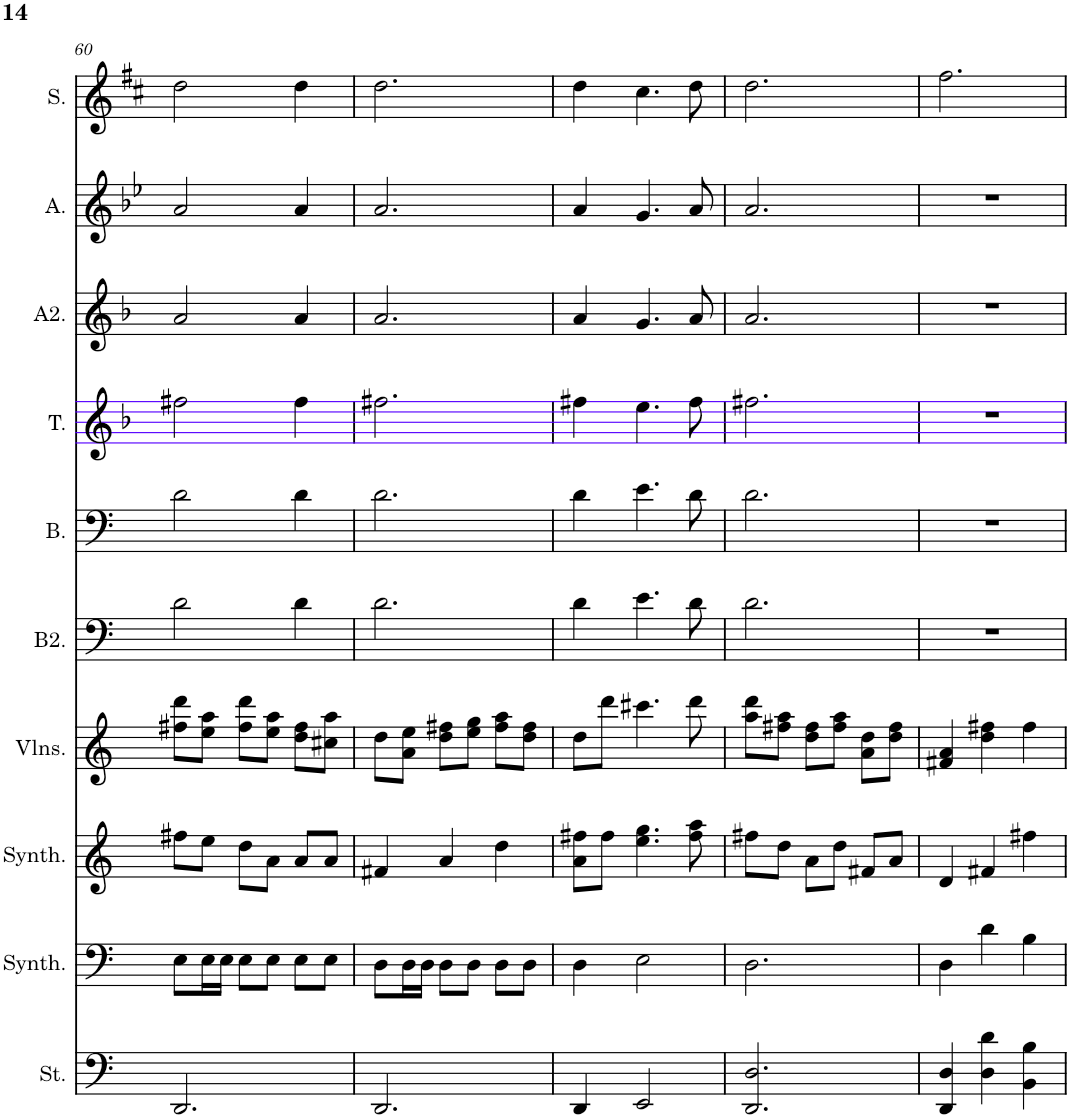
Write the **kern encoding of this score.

**kern	**kern	**kern	**kern	**kern	**kern	**kern	**kern	**kern	**kern
*part10	*part9	*part8	*part7	*part6	*part5	*part4	*part3	*part2	*part1
*staff10	*staff9	*staff8	*staff7	*staff6	*staff5	*staff4	*staff3	*staff2	*staff1
*I"Cordes, D'Bass/Strings, etc	*I"Synthétiseur d'instruments à cordes, Synth strings, etc	*I"Synthétiseur d'instruments à cordes, Synth strings 2	*I"Violons, 1st violins	*I"Basse 2	*I"Basse	*I"Tenor	*I"Alto 2	*I"Alto	*I"Soprano
*I'St.	*I'Synth.	*I'Synth.	*I'Vlns.	*I'B2.	*I'B.	*I'T.	*I'A2.	*I'A.	*I'S.
!!LO:PB:g=z
*clefF4	*clefG2	*clefF4	*clefG2	*clefF4	*clefF4	*clefG2	*clefG2	*clefG2	*clefG2
*k[]	*k[]	*k[]	*k[]	*k[]	*k[]	*k[b-]	*k[b-]	*k[b-e-]	*k[f#c#]
*M3/4	*M3/4	*M3/4	*M3/4	*M3/4	*M3/4	*M3/4	*M3/4	*M3/4	*M3/4
=60	=60	=60	=60	=60	=60	=60	=60	=60	=60
2.DD/	8E\L	8ff#X\L	8ff#X\ 8ddd\L	2d\	2d\	2ff#X\	2a/	2a/	2dd\
.	16E\L	8ee\J	8ee\ 8aa\J	.	.	.	.	.	.
.	16E\JJ	.	.	.	.	.	.	.	.
.	8E\L	8dd\L	8ff#\ 8ddd\L	.	.	.	.	.	.
.	8E\J	8a\J	8ee\ 8aa\J	.	.	.	.	.	.
.	8E\L	8a/L	8dd\ 8ff#\L	4d\	4d\	4ff#\	4a/	4a/	4dd\
.	8E\J	8a/J	8cc#X\ 8aa\J	.	.	.	.	.	.
=61	=61	=61	=61	=61	=61	=61	=61	=61	=61
2.DD/	8D\L	4f#X/	8dd\L	2.d\	2.d\	2.ff#X\	2.a/	2.a/	2.dd\
.	16D\L	.	8a\ 8ee\J	.	.	.	.	.	.
.	16D\JJ	.	.	.	.	.	.	.	.
.	8D\L	4a/	8dd\ 8ff#X\L	.	.	.	.	.	.
.	8D\J	.	8ee\ 8gg\J	.	.	.	.	.	.
.	8D\L	4dd\	8ff#\ 8aa\L	.	.	.	.	.	.
.	8D\J	.	8dd\ 8ff#\J	.	.	.	.	.	.
=62	=62	=62	=62	=62	=62	=62	=62	=62	=62
4DD/	4D\	8a\ 8ff#X\L	8dd\L	4d\	4d\	4ff#X\	4a/	4a/	4dd\
.	.	8ff#\J	8ddd\J	.	.	.	.	.	.
2EE/	2E\	4.ee\ 4.gg\	4.ccc#X\	4.e\	4.e\	4.ee\	4.g/	4.g/	4.cc#\
.	.	8ff#\ 8aa\	8ddd\	8d\	8d\	8ff#\	8a/	8a/	8dd\
=63	=63	=63	=63	=63	=63	=63	=63	=63	=63
2.DD/ 2.D/	2.D\	8ff#X\L	8aa\ 8ddd\L	2.d\	2.d\	2.ff#X\	2.a/	2.a/	2.dd\
.	.	8dd\J	8ff#X\ 8aa\J	.	.	.	.	.	.
.	.	8a\L	8dd\ 8ff#\L	.	.	.	.	.	.
.	.	8dd\J	8ff#\ 8aa\J	.	.	.	.	.	.
.	.	8f#X/L	8a\ 8dd\L	.	.	.	.	.	.
.	.	8a/J	8dd\ 8ff#\J	.	.	.	.	.	.
=64	=64	=64	=64	=64	=64	=64	=64	=64	=64
4DD/ 4D/	4D\	4d/	4f#X/ 4a/	2.r	2.r	2.r	2.r	2.r	2.ff#\
4D\ 4d\	4d\	4f#X/	4dd\ 4ff#X\	.	.	.	.	.	.
4BB\ 4B\	4B\	4ff#X\	4ff#\	.	.	.	.	.	.
=	=	=	=	=	=	=	=	=	=
*-	*-	*-	*-	*-	*-	*-	*-	*-	*-
